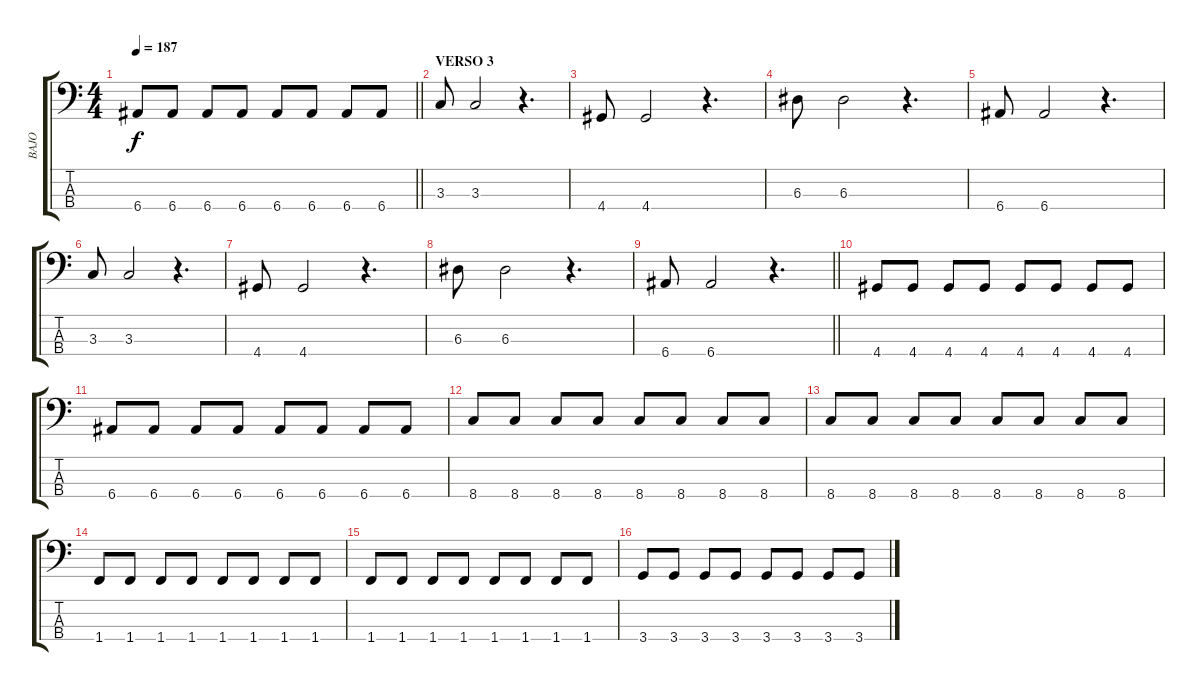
\track ("BAJO" "BAJO") {instrument electricbassfinger}
\staff {score tabs}
\tuning (G2 D2 A1 E1) {hide}
\ts (4 4)
\tempo 187
\clef f4
\barLineRight lightlight
\ks c
6.4.8{dy f} 6.4.8 6.4.8 6.4.8 6.4.8 6.4.8 6.4.8 6.4.8 |
\section ("" "VERSO 3")
3.3.8 3.3.2 r.4{d} |
4.4.8 4.4.2 r.4{d} |
6.3.8 6.3.2 r.4{d} |
6.4.8 6.4.2 r.4{d} |
3.3.8 3.3.2 r.4{d} |
4.4.8 4.4.2 r.4{d} |
6.3.8 6.3.2 r.4{d} |
\barLineRight lightlight
6.4.8 6.4.2 r.4{d} |
4.4.8 4.4.8 4.4.8 4.4.8 4.4.8 4.4.8 4.4.8 4.4.8 |
6.4.8 6.4.8 6.4.8 6.4.8 6.4.8 6.4.8 6.4.8 6.4.8 |
8.4.8 8.4.8 8.4.8 8.4.8 8.4.8 8.4.8 8.4.8 8.4.8 |
8.4.8 8.4.8 8.4.8 8.4.8 8.4.8 8.4.8 8.4.8 8.4.8 |
1.4.8 1.4.8 1.4.8 1.4.8 1.4.8 1.4.8 1.4.8 1.4.8 |
1.4.8 1.4.8 1.4.8 1.4.8 1.4.8 1.4.8 1.4.8 1.4.8 |
3.4.8 3.4.8 3.4.8 3.4.8 3.4.8 3.4.8 3.4.8 3.4.8
